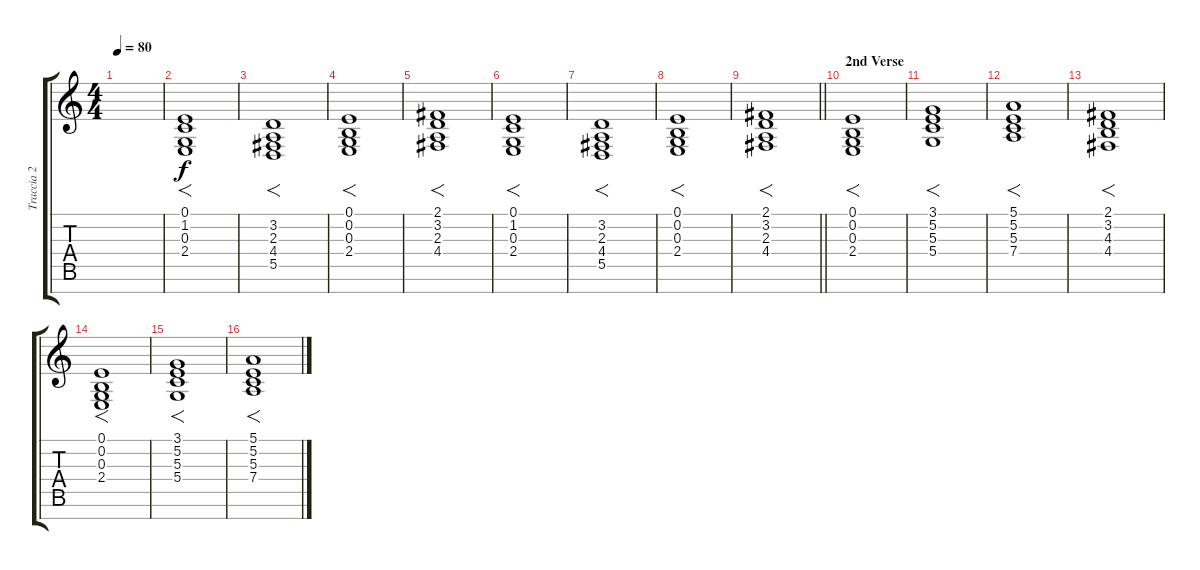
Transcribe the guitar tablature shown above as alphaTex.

\track ("Traccia 2" "Traccia 2") {instrument choiraahs}
\staff {score tabs}
\tuning (E4 B3 G3 D3 A2 E2 B1) {hide}
\ts (4 4)
\tempo 80
\clef g2
\ks c
|
(0.1 1.2 0.3 2.4).1{f} |
(3.2 2.3 4.4 5.5).1{f} |
(0.1 0.2 0.3 2.4).1{f} |
(2.1 3.2 2.3 4.4).1{f} |
(0.1 1.2 0.3 2.4).1{f} |
(3.2 2.3 4.4 5.5).1{f} |
(0.1 0.2 0.3 2.4).1{f} |
\barLineRight lightlight
(2.1 3.2 2.3 4.4).1{f} |
\section ("" "2nd Verse")
(0.1 0.2 0.3 2.4).1{f} |
(3.1 5.2 5.3 5.4).1{f} |
(5.1 5.2 5.3 7.4).1{f} |
(2.1 3.2 4.3 4.4).1{f} |
(0.1 0.2 0.3 2.4).1{f} |
(3.1 5.2 5.3 5.4).1{f} |
(5.1 5.2 5.3 7.4).1{f}
